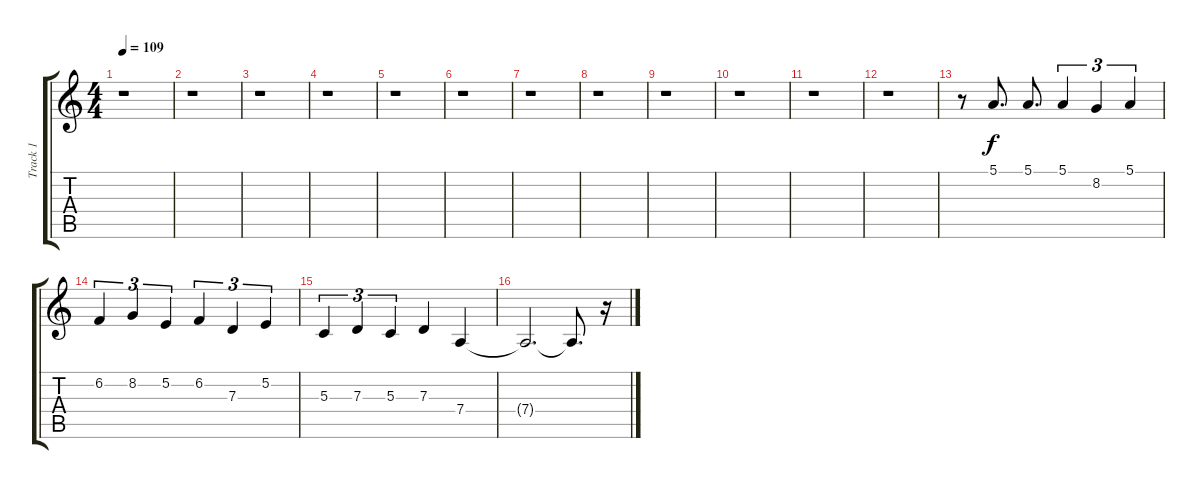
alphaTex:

\track ("Track 1" "Track 1") {instrument stringensemble1}
\staff {score tabs}
\tuning (E4 B3 G3 D3 A2 E2) {hide}
\ts (4 4)
\tempo 109
\clef g2
\ks c
r.1{dy f} |
r.1 |
r.1 |
r.1 |
r.1 |
r.1 |
r.1 |
r.1 |
r.1 |
r.1 |
r.1 |
r.1 |
r.8 5.1.8{d} 5.1.8{d} 5.1.4{tu (3 2)} 8.2.4{tu (3 2)} 5.1.4{tu (3 2)} |
6.2.4{tu (3 2)} 8.2.4{tu (3 2)} 5.2.4{tu (3 2)} 6.2.4{tu (3 2)} 7.3.4{tu (3 2)} 5.2.4{tu (3 2)} |
5.3.4{tu (3 2)} 7.3.4{tu (3 2)} 5.3.4{tu (3 2)} 7.3.4 7.4.4 |
7.4{t}.2{d} 7.4{t}.8{d} r.16
